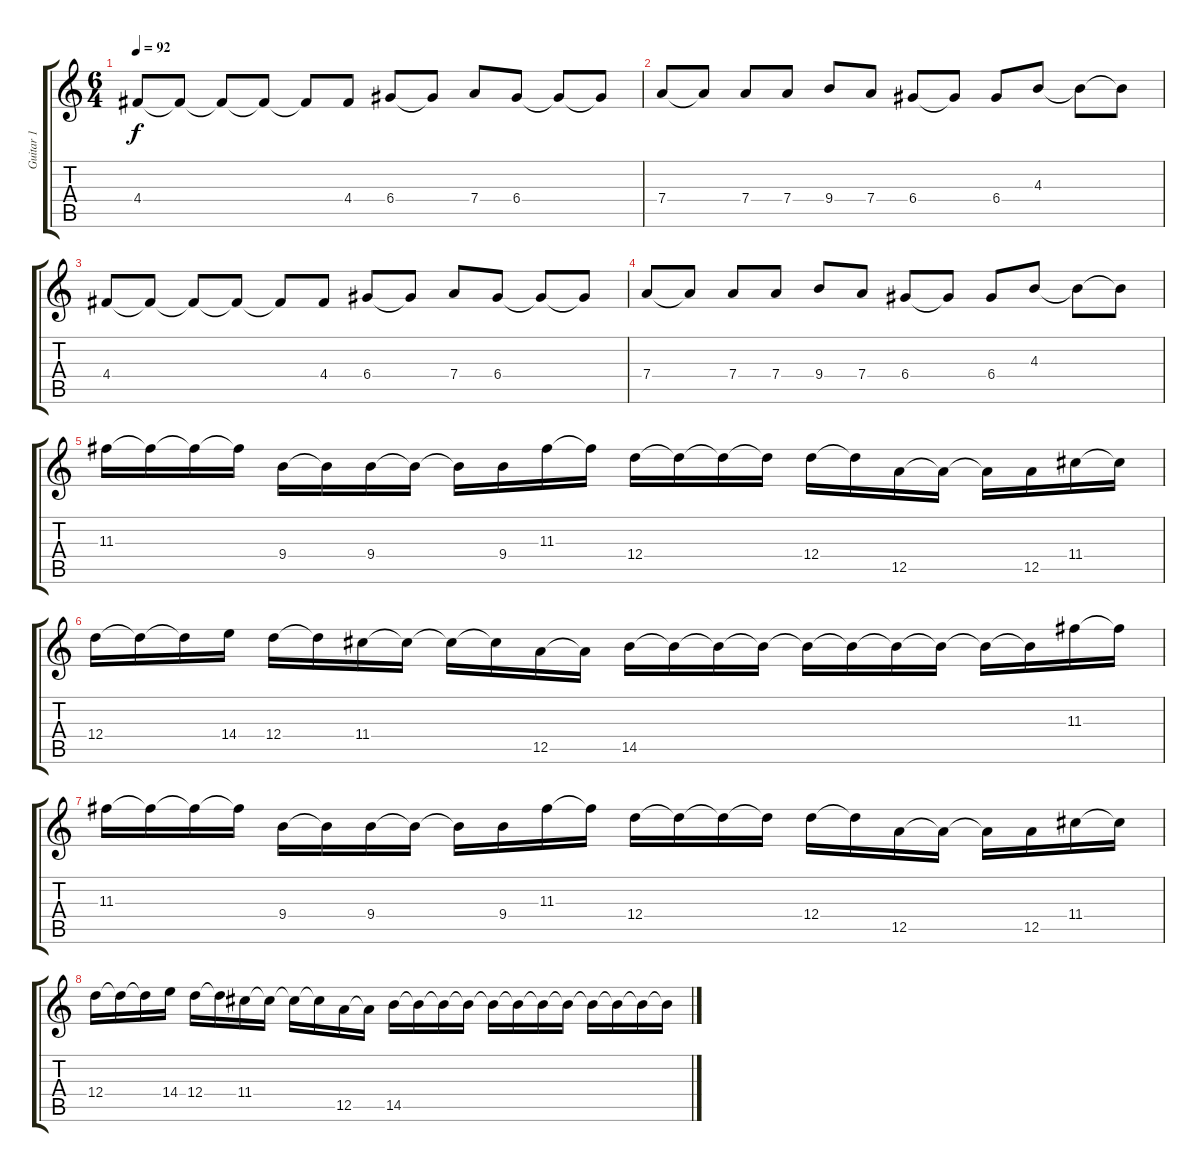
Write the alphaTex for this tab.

\track ("Guitar 1" "Guitar 1") {instrument distortionguitar}
\staff {score tabs}
\tuning (E4 B3 G3 D3 A2 E2) {hide}
\ts (6 4)
\tempo 92
\clef g2
\ks c
4.4.8{dy f} 4.4{t}.8 4.4{t}.8 4.4{t}.8 4.4{t}.8 4.4.8 6.4.8 6.4{t}.8 7.4.8 6.4.8 6.4{t}.8 6.4{t}.8 |
7.4.8 7.4{t}.8 7.4.8 7.4.8 9.4.8 7.4.8 6.4.8 6.4{t}.8 6.4.8 4.3.8 4.3{t}.8 4.3{t}.8 |
4.4.8 4.4{t}.8 4.4{t}.8 4.4{t}.8 4.4{t}.8 4.4.8 6.4.8 6.4{t}.8 7.4.8 6.4.8 6.4{t}.8 6.4{t}.8 |
7.4.8 7.4{t}.8 7.4.8 7.4.8 9.4.8 7.4.8 6.4.8 6.4{t}.8 6.4.8 4.3.8 4.3{t}.8 4.3{t}.8 |
11.3.16 11.3{t}.16 11.3{t}.16 11.3{t}.16 9.4.16 9.4{t}.16 9.4.16 9.4{t}.16 9.4{t}.16 9.4.16 11.3.16 11.3{t}.16 12.4.16 12.4{t}.16 12.4{t}.16 12.4{t}.16 12.4.16 12.4{t}.16 12.5.16 12.5{t}.16 12.5{t}.16 12.5.16 11.4.16 11.4{t}.16 |
12.4.16 12.4{t}.16 12.4{t}.16 14.4.16 12.4.16 12.4{t}.16 11.4.16 11.4{t}.16 11.4{t}.16 11.4{t}.16 12.5.16 12.5{t}.16 14.5.16 14.5{t}.16 14.5{t}.16 14.5{t}.16 14.5{t}.16 14.5{t}.16 14.5{t}.16 14.5{t}.16 14.5{t}.16 14.5{t}.16 11.3.16 11.3{t}.16 |
11.3.16 11.3{t}.16 11.3{t}.16 11.3{t}.16 9.4.16 9.4{t}.16 9.4.16 9.4{t}.16 9.4{t}.16 9.4.16 11.3.16 11.3{t}.16 12.4.16 12.4{t}.16 12.4{t}.16 12.4{t}.16 12.4.16 12.4{t}.16 12.5.16 12.5{t}.16 12.5{t}.16 12.5.16 11.4.16 11.4{t}.16 |
12.4.16 12.4{t}.16 12.4{t}.16 14.4.16 12.4.16 12.4{t}.16 11.4.16 11.4{t}.16 11.4{t}.16 11.4{t}.16 12.5.16 12.5{t}.16 14.5.16 14.5{t}.16 14.5{t}.16 14.5{t}.16 14.5{t}.16 14.5{t}.16 14.5{t}.16 14.5{t}.16 14.5{t}.16 14.5{t}.16 14.5{t}.16 14.5{t}.16
